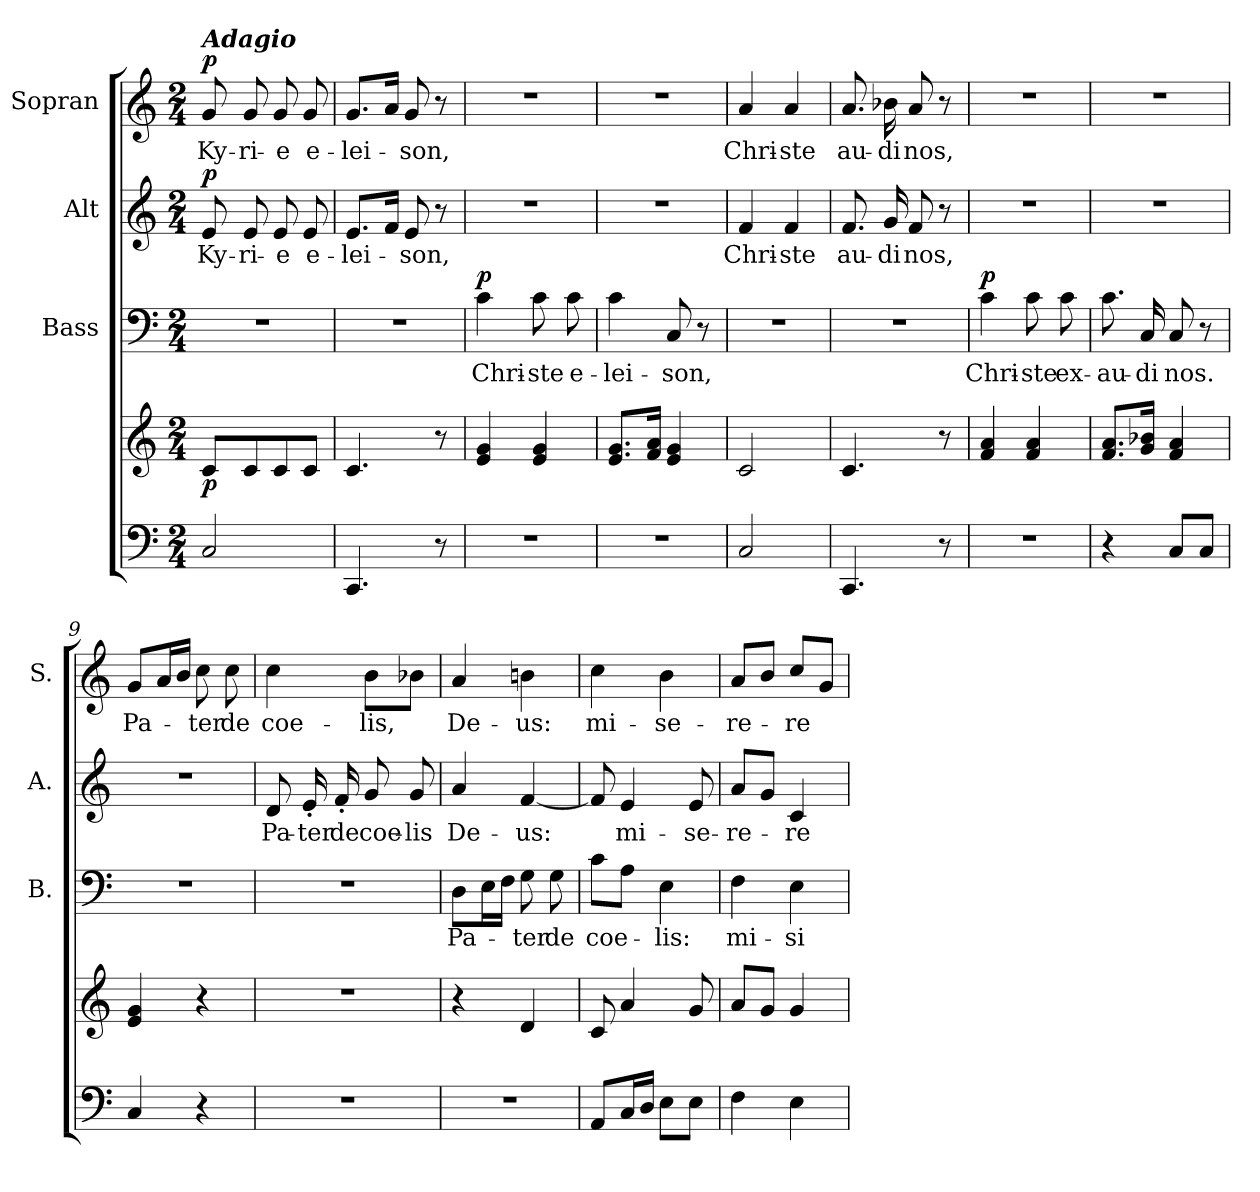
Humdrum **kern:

**kern	**kern	**dynam	**kern	**text	**dynam	**kern	**text	**dynam	**kern	**text	**dynam
*part4	*part4	*part4	*part3	*part3	*part3	*part2	*part2	*part2	*part1	*part1	*part1
*staff5	*staff4	*staff4/5	*staff3	*staff3	*staff3	*staff2	*staff2	*staff2	*staff1	*staff1	*staff1
*	*	*	*I"Bass	*	*	*I"Alt	*	*	*I"Sopran	*	*
*	*	*	*I'B.	*	*	*I'A.	*	*	*I'S.	*	*
*clefF4	*clefG2	*	*clefF4	*	*	*clefG2	*	*	*clefG2	*	*
*k[]	*k[]	*	*k[]	*	*	*k[]	*	*	*k[]	*	*
*C:	*C:	*	*C:	*	*	*C:	*	*	*C:	*	*
*M2/4	*M2/4	*	*M2/4	*	*	*M2/4	*	*	*M2/4	*	*
=1	=1	=1	=1	=1	=1	=1	=1	=1	=1	=1	=1
!	!	!	!	!	!	!	!	!	!LO:TX:a:Bi:t=Adagio	!	!
!	!	!LO:DY:b	!	!	!	!	!LO:LY:b	!LO:DY:a	!	!LO:LY:b	!LO:DY:a
2C/	8c/L	p	2r	.	.	8e/	Ky-	p	8g/	Ky-	p
!	!	!	!	!	!	!	!LO:LY:b	!	!	!LO:LY:b	!
.	8c/	.	.	.	.	8e/	-ri-	.	8g/	-ri-	.
!	!	!	!	!	!	!	!LO:LY:b	!	!	!LO:LY:b	!
.	8c/	.	.	.	.	8e/	-e	.	8g/	-e	.
!	!	!	!	!	!	!	!LO:LY:b	!	!	!LO:LY:b	!
.	8c/J	.	.	.	.	8e/	e-	.	8g/	e-	.
=2	=2	=2	=2	=2	=2	=2	=2	=2	=2	=2	=2
!	!	!	!	!	!	!	!LO:LY:b	!	!	!LO:LY:b	!
4.CC/	4.c/	.	2r	.	.	8.e/L	-lei-	.	8.g/L	-lei-	.
.	.	.	.	.	.	16f/Jk	.	.	16a/Jk	.	.
!	!	!	!	!	!	!	!LO:LY:b	!	!	!LO:LY:b	!
.	.	.	.	.	.	8e/	-son,	.	8g/	-son,	.
8r	8r	.	.	.	.	8r	.	.	8r	.	.
=3	=3	=3	=3	=3	=3	=3	=3	=3	=3	=3	=3
!	!	!	!	!LO:LY:b	!LO:DY:a	!	!	!	!	!	!
2r	4e/ 4g/	.	4c\	Chri-	p	2r	.	.	2r	.	.
!	!	!	!	!LO:LY:b	!	!	!	!	!	!	!
.	4e/ 4g/	.	8c\	-ste	.	.	.	.	.	.	.
!	!	!	!	!LO:LY:b	!	!	!	!	!	!	!
.	.	.	8c\	e-	.	.	.	.	.	.	.
=4	=4	=4	=4	=4	=4	=4	=4	=4	=4	=4	=4
!	!	!	!	!LO:LY:b	!	!	!	!	!	!	!
2r	8.e/ 8.g/L	.	4c\	-lei-	.	2r	.	.	2r	.	.
.	16f/ 16a/Jk	.	.	.	.	.	.	.	.	.	.
!	!	!	!	!LO:LY:b	!	!	!	!	!	!	!
.	4e/ 4g/	.	8C/	-son,	.	.	.	.	.	.	.
.	.	.	8r	.	.	.	.	.	.	.	.
=5	=5	=5	=5	=5	=5	=5	=5	=5	=5	=5	=5
!	!	!	!	!	!	!	!LO:LY:b	!	!	!LO:LY:b	!
2C/	2c/	.	2r	.	.	4f/	Chri-	.	4a/	Chri-	.
!	!	!	!	!	!	!	!LO:LY:b	!	!	!LO:LY:b	!
.	.	.	.	.	.	4f/	-ste	.	4a/	-ste	.
=6	=6	=6	=6	=6	=6	=6	=6	=6	=6	=6	=6
!	!	!	!	!	!	!	!LO:LY:b	!	!	!LO:LY:b	!
4.CC/	4.c/	.	2r	.	.	8.f/	au-	.	8.a/	au-	.
!	!	!	!	!	!	!	!LO:LY:b	!	!	!LO:LY:b	!
.	.	.	.	.	.	16g/	-di	.	16b-X\	-di	.
!	!	!	!	!	!	!	!LO:LY:b	!	!	!LO:LY:b	!
.	.	.	.	.	.	8f/	nos,	.	8a/	nos,	.
8r	8r	.	.	.	.	8r	.	.	8r	.	.
=7	=7	=7	=7	=7	=7	=7	=7	=7	=7	=7	=7
!	!	!	!	!LO:LY:b	!LO:DY:a	!	!	!	!	!	!
2r	4f/ 4a/	.	4c\	Chri-	p	2r	.	.	2r	.	.
!	!	!	!	!LO:LY:b	!	!	!	!	!	!	!
.	4f/ 4a/	.	8c\	-ste	.	.	.	.	.	.	.
!	!	!	!	!LO:LY:b	!	!	!	!	!	!	!
.	.	.	8c\	ex-	.	.	.	.	.	.	.
!!LO:LB:g=z
=8	=8	=8	=8	=8	=8	=8	=8	=8	=8	=8	=8
!	!	!	!	!LO:LY:b	!	!	!	!	!	!	!
4r	8.f/ 8.a/L	.	8.c\	-au-	.	2r	.	.	2r	.	.
!	!	!	!	!LO:LY:b	!	!	!	!	!	!	!
.	16g/ 16b-X/Jk	.	16C/	-di	.	.	.	.	.	.	.
!	!	!	!	!LO:LY:b	!	!	!	!	!	!	!
8C/L	4f/ 4a/	.	8C/	nos.	.	.	.	.	.	.	.
8C/J	.	.	8r	.	.	.	.	.	.	.	.
=9	=9	=9	=9	=9	=9	=9	=9	=9	=9	=9	=9
!	!	!	!	!	!	!	!	!	!	!LO:LY:b	!
4C/	4e/ 4g/	.	2r	.	.	2r	.	.	8g/L	Pa-	.
.	.	.	.	.	.	.	.	.	16a/L	.	.
.	.	.	.	.	.	.	.	.	16b/JJ	.	.
!	!	!	!	!	!	!	!	!	!	!LO:LY:b	!
4r	4r	.	.	.	.	.	.	.	8cc\	-ter	.
!	!	!	!	!	!	!	!	!	!	!LO:LY:b	!
.	.	.	.	.	.	.	.	.	8cc\	de	.
=10	=10	=10	=10	=10	=10	=10	=10	=10	=10	=10	=10
!	!	!	!	!	!	!	!LO:LY:b	!	!	!LO:LY:b	!
2r	2r	.	2r	.	.	8d/	Pa-	.	4cc\	coe-	.
!	!	!	!	!	!	!	!LO:LY:b	!	!	!	!
.	.	.	.	.	.	16e'</	-ter	.	.	.	.
!	!	!	!	!	!	!	!LO:LY:b	!	!	!	!
.	.	.	.	.	.	16f'</	de	.	.	.	.
!	!	!	!	!	!	!	!LO:LY:b	!	!	!LO:LY:b	!
.	.	.	.	.	.	8g/	coe-	.	8b\L	-lis,	.
!	!	!	!	!	!	!	!LO:LY:b	!	!	!	!
.	.	.	.	.	.	8g/	-lis	.	8b-X\J	.	.
=11	=11	=11	=11	=11	=11	=11	=11	=11	=11	=11	=11
!	!	!	!	!LO:LY:b	!	!	!LO:LY:b	!	!	!LO:LY:b	!
2r	4r	.	8D\L	Pa-	.	4a/	De-	.	4a/	De-	.
.	.	.	16E\L	.	.	.	.	.	.	.	.
.	.	.	16F\JJ	.	.	.	.	.	.	.	.
!	!	!	!	!LO:LY:b	!	!	!LO:LY:b	!	!	!LO:LY:b	!
.	4d/	.	8G\	-ter	.	[4f/	-us:	.	4bn\	-us:	.
!	!	!	!	!LO:LY:b	!	!	!	!	!	!	!
.	.	.	8G\	de	.	.	.	.	.	.	.
=12	=12	=12	=12	=12	=12	=12	=12	=12	=12	=12	=12
!	!	!	!	!LO:LY:b	!	!	!	!	!	!LO:LY:b	!
8AA/L	8c/	.	8c\L	coe-	.	8f/]	.	.	4cc\	mi-	.
!	!	!	!	!	!	!	!LO:LY:b	!	!	!	!
16C/L	4a/	.	8A\J	.	.	4e/	mi-	.	.	.	.
16D/JJ	.	.	.	.	.	.	.	.	.	.	.
!	!	!	!	!LO:LY:b	!	!	!	!	!	!LO:LY:b	!
8E\L	.	.	4E\	-lis:	.	.	.	.	4b\	-se-	.
!	!	!	!	!	!	!	!LO:LY:b	!	!	!	!
8E\J	8g/	.	.	.	.	8e/	-se-	.	.	.	.
=13	=13	=13	=13	=13	=13	=13	=13	=13	=13	=13	=13
!	!	!	!	!LO:LY:b	!	!	!LO:LY:b	!	!	!LO:LY:b	!
4F\	8a/L	.	4F\	mi-	.	8a/L	-re-	.	8a/L	-re-	.
.	8g/J	.	.	.	.	8g/J	.	.	8b/J	.	.
!	!	!	!	!LO:LY:b	!	!	!LO:LY:b	!	!	!LO:LY:b	!
4E\	4g/	.	4E\	-si-	.	4c/	-re	.	8cc/L	-re	.
.	.	.	.	.	.	.	.	.	8g/J	.	.
=	=	=	=	=	=	=	=	=	=	=	=
*-	*-	*-	*-	*-	*-	*-	*-	*-	*-	*-	*-
